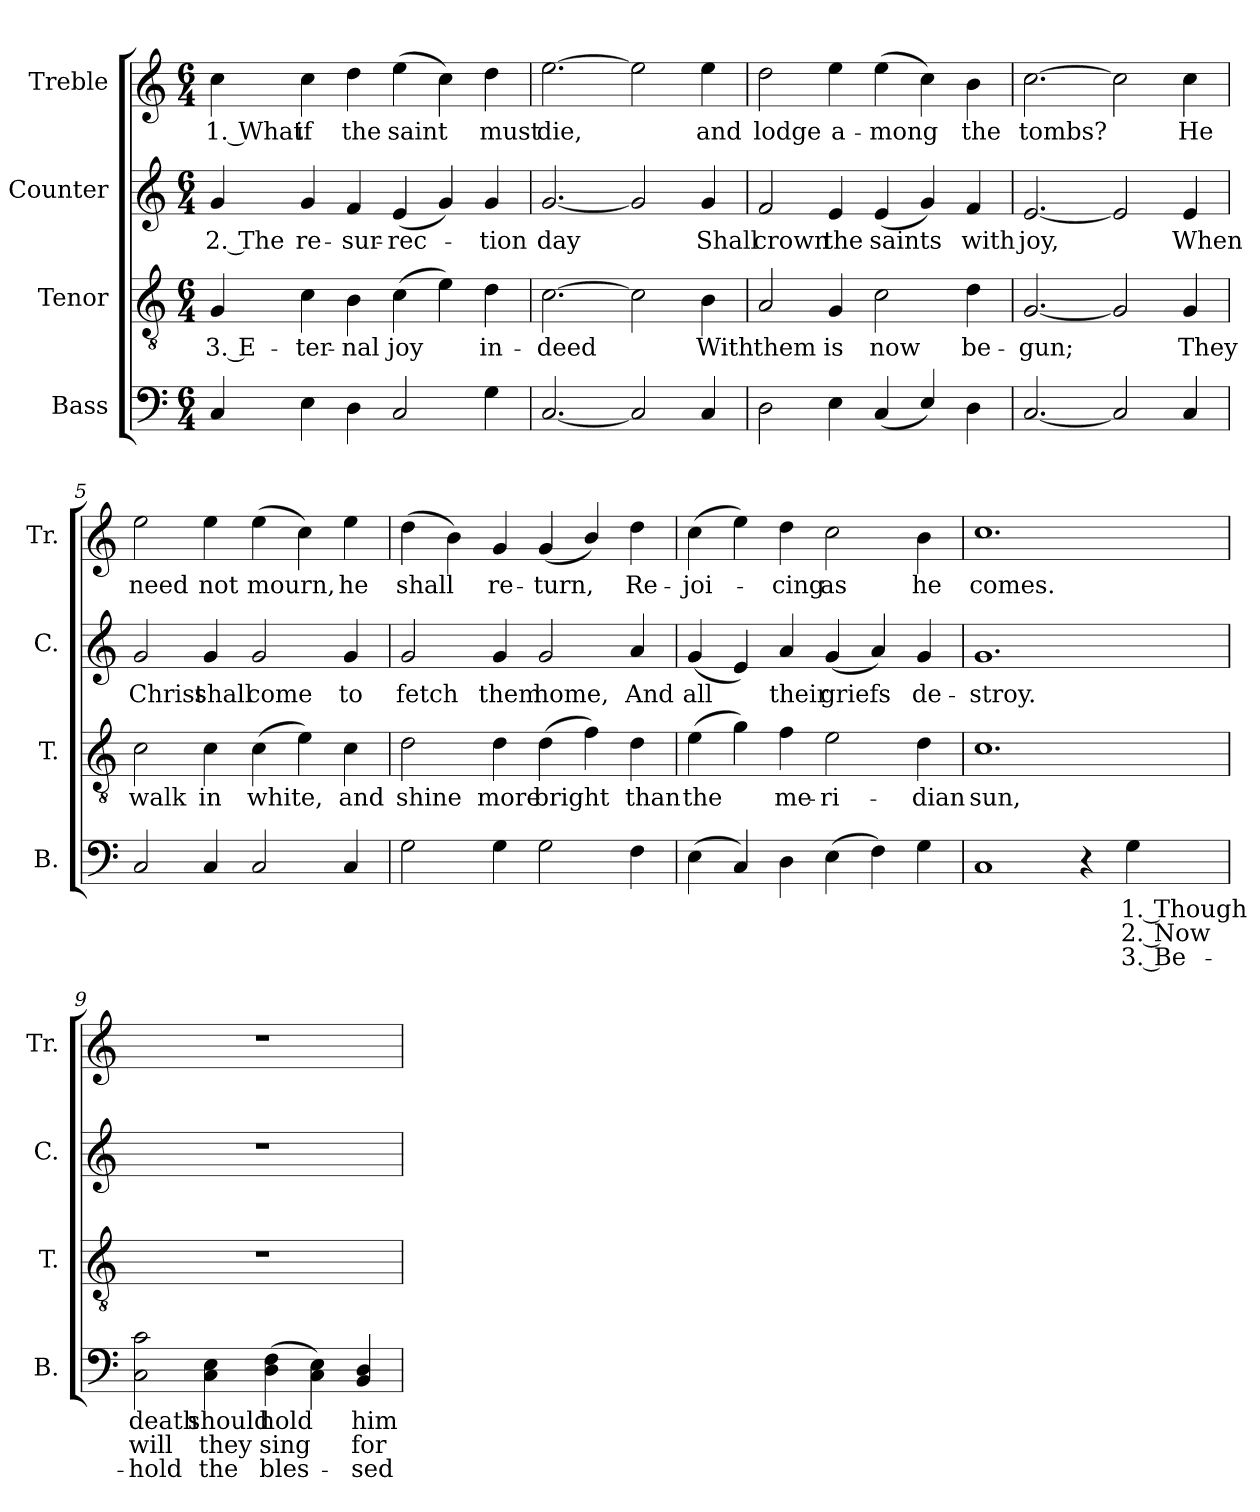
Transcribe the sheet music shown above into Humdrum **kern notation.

**kern	**text	**text	**text	**kern	**text	**kern	**text	**kern	**text
*part4	*part4	*part4	*part4	*part3	*part3	*part2	*part2	*part1	*part1
*staff4	*staff4	*staff4	*staff4	*staff3	*staff3	*staff2	*staff2	*staff1	*staff1
*I"Bass	*	*	*	*I"Tenor	*	*I"Counter	*	*I"Treble	*
*I'B.	*	*	*	*I'T.	*	*I'C.	*	*I'Tr.	*
*clefF4	*	*	*	*clefGv2	*	*clefG2	*	*clefG2	*
*k[]	*	*	*	*k[]	*	*k[]	*	*k[]	*
*M6/4	*	*	*	*M6/4	*	*M6/4	*	*M6/4	*
=1	=1	=1	=1	=1	=1	=1	=1	=1	=1
4C/	.	.	.	4G/	3. E-	4g/	2. The	4cc\	1. What
4E\	.	.	.	4c\	-ter-	4g/	re-	4cc\	if
4D\	.	.	.	4B\	-nal	4f/	-sur-	4dd\	the
2C/	.	.	.	(4c\	joy	(4e/	-rec-	(4ee\	saint
.	.	.	.	4e\)	.	4g/)	.	4cc\)	.
4G\	.	.	.	4d\	in-	4g/	-tion	4dd\	must
=2	=2	=2	=2	=2	=2	=2	=2	=2	=2
[2.C/	.	.	.	[2.c\	-deed	[2.g/	day	[2.ee\	die,
2C/]	.	.	.	2c\]	.	2g/]	.	2ee\]	.
4C/	.	.	.	4B\	With	4g/	Shall	4ee\	and
=3	=3	=3	=3	=3	=3	=3	=3	=3	=3
2D\	.	.	.	2A/	them	2f/	crown	2dd\	lodge
4E\	.	.	.	4G/	is	4e/	the	4ee\	a-
(4C/	.	.	.	2c\	now	(4e/	saints	(4ee\	-mong
4E/)	.	.	.	.	.	4g/)	.	4cc\)	.
4D\	.	.	.	4d\	be-	4f/	with	4b\	the
=4	=4	=4	=4	=4	=4	=4	=4	=4	=4
[2.C/	.	.	.	[2.G/	-gun;	[2.e/	joy,	[2.cc\	tombs?
2C/]	.	.	.	2G/]	.	2e/]	.	2cc\]	.
4C/	.	.	.	4G/	They	4e/	When	4cc\	He
=5	=5	=5	=5	=5	=5	=5	=5	=5	=5
2C/	.	.	.	2c\	walk	2g/	Christ	2ee\	need
4C/	.	.	.	4c\	in	4g/	shall	4ee\	not
2C/	.	.	.	(4c\	white,	2g/	come	(4ee\	mourn,
.	.	.	.	4e\)	.	.	.	4cc\)	.
4C/	.	.	.	4c\	and	4g/	to	4ee\	he
!!LO:LB:g=z
=6	=6	=6	=6	=6	=6	=6	=6	=6	=6
2G\	.	.	.	2d\	shine	2g/	fetch	(4dd\	shall
.	.	.	.	.	.	.	.	4b\)	.
4G\	.	.	.	4d\	more	4g/	them	4g/	re-
2G\	.	.	.	(4d\	bright	2g/	home,	(4g/	-turn,
.	.	.	.	4f\)	.	.	.	4b/)	.
4F\	.	.	.	4d\	than	4a/	And	4dd\	Re-
=7	=7	=7	=7	=7	=7	=7	=7	=7	=7
(4E\	.	.	.	(4e\	the	(4g/	all	(4cc\	-joi-
4C/)	.	.	.	4g\)	.	4e/)	.	4ee\)	.
4D\	.	.	.	4f\	me-	4a/	their	4dd\	-cing
(4E\	.	.	.	2e\	-ri-	(4g/	griefs	2cc\	as
4F\)	.	.	.	.	.	4a/)	.	.	.
4G\	.	.	.	4d\	-dian	4g/	de-	4b\	he
=8	=8	=8	=8	=8	=8	=8	=8	=8	=8
1C	.	.	.	1.c	sun,	1.g	-stroy.	1.cc	comes.
4r	.	.	.	.	.	.	.	.	.
4G\	1. Though	2. Now	3. Be-	.	.	.	.	.	.
=9	=9	=9	=9	=9	=9	=9	=9	=9	=9
2C\ 2c\	death	will	-hold	1.r	.	1.r	.	1.r	.
4C\ 4E\	should	they	the	.	.	.	.	.	.
(4D\ 4F\	hold	sing	bles-	.	.	.	.	.	.
4C\ 4E\)	.	.	.	.	.	.	.	.	.
4BB/ 4D/	him	for	-sed	.	.	.	.	.	.
=	=	=	=	=	=	=	=	=	=
*-	*-	*-	*-	*-	*-	*-	*-	*-	*-
